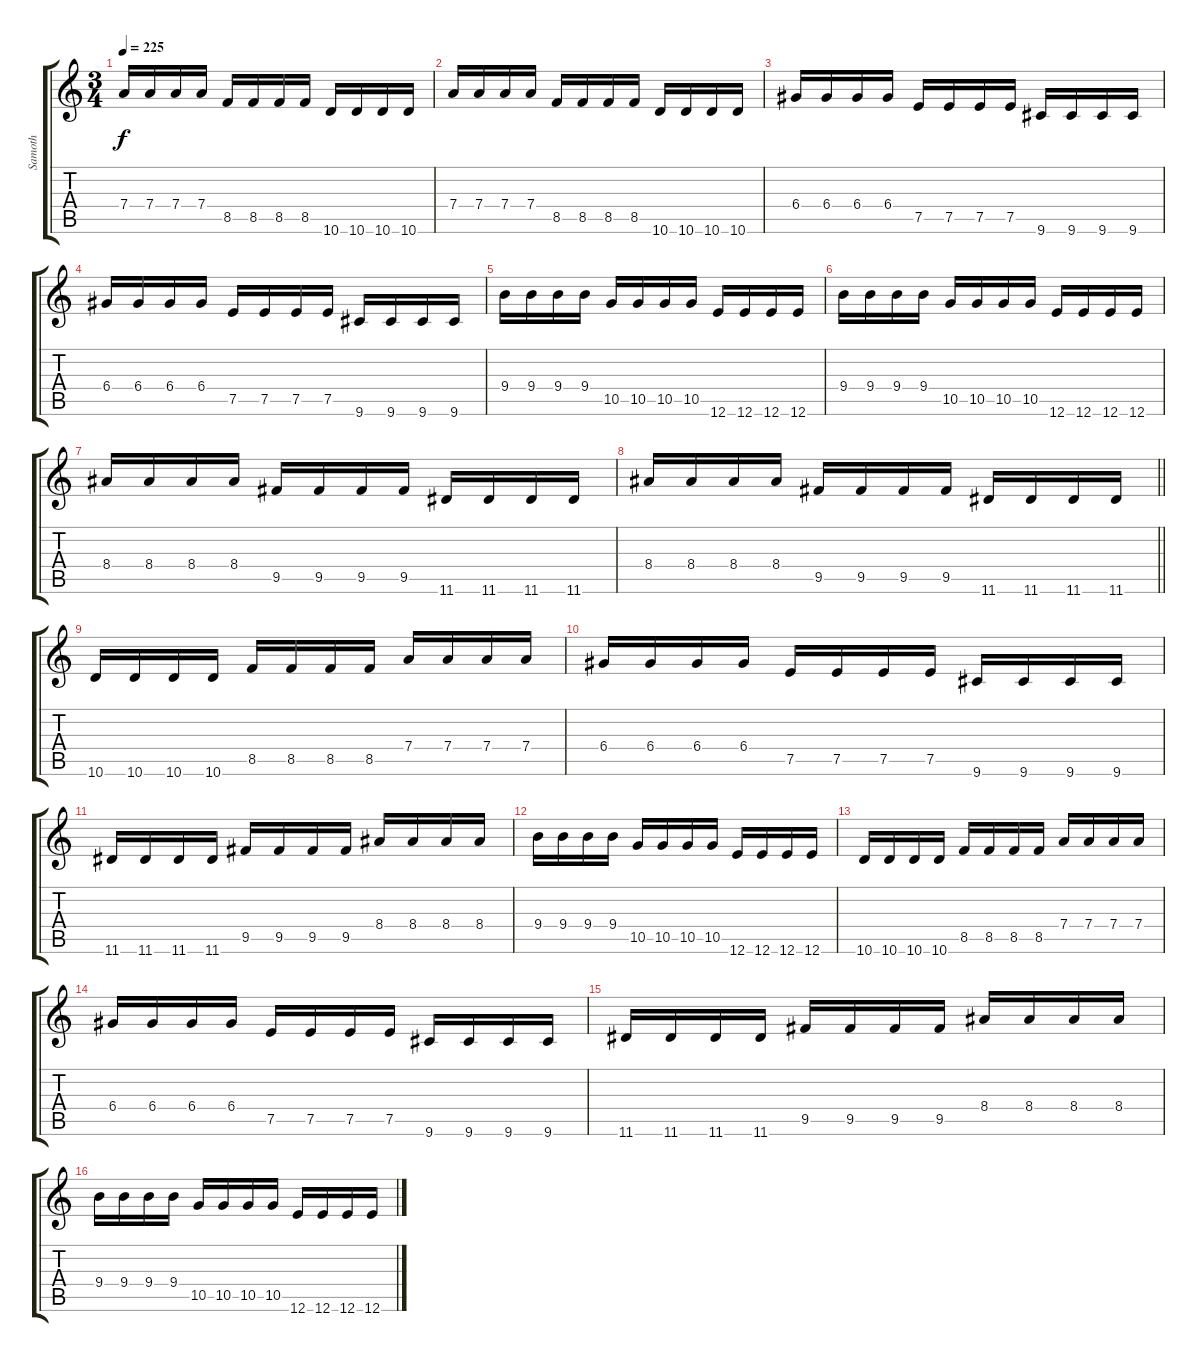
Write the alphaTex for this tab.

\track ("Samoth" "Samoth") {instrument distortionguitar}
\staff {score tabs}
\tuning (E4 B3 G3 D3 A2 E2) {hide}
\ts (3 4)
\tempo 225
\clef g2
\ks c
7.4.16{dy f} 7.4.16 7.4.16 7.4.16 8.5.16 8.5.16 8.5.16 8.5.16 10.6.16 10.6.16 10.6.16 10.6.16 |
7.4.16 7.4.16 7.4.16 7.4.16 8.5.16 8.5.16 8.5.16 8.5.16 10.6.16 10.6.16 10.6.16 10.6.16 |
6.4.16 6.4.16 6.4.16 6.4.16 7.5.16 7.5.16 7.5.16 7.5.16 9.6.16 9.6.16 9.6.16 9.6.16 |
6.4.16 6.4.16 6.4.16 6.4.16 7.5.16 7.5.16 7.5.16 7.5.16 9.6.16 9.6.16 9.6.16 9.6.16 |
9.4.16 9.4.16 9.4.16 9.4.16 10.5.16 10.5.16 10.5.16 10.5.16 12.6.16 12.6.16 12.6.16 12.6.16 |
9.4.16 9.4.16 9.4.16 9.4.16 10.5.16 10.5.16 10.5.16 10.5.16 12.6.16 12.6.16 12.6.16 12.6.16 |
8.4.16 8.4.16 8.4.16 8.4.16 9.5.16 9.5.16 9.5.16 9.5.16 11.6.16 11.6.16 11.6.16 11.6.16 |
\barLineRight lightlight
8.4.16 8.4.16 8.4.16 8.4.16 9.5.16 9.5.16 9.5.16 9.5.16 11.6.16 11.6.16 11.6.16 11.6.16 |
10.6.16 10.6.16 10.6.16 10.6.16 8.5.16 8.5.16 8.5.16 8.5.16 7.4.16 7.4.16 7.4.16 7.4.16 |
6.4.16 6.4.16 6.4.16 6.4.16 7.5.16 7.5.16 7.5.16 7.5.16 9.6.16 9.6.16 9.6.16 9.6.16 |
11.6.16 11.6.16 11.6.16 11.6.16 9.5.16 9.5.16 9.5.16 9.5.16 8.4.16 8.4.16 8.4.16 8.4.16 |
9.4.16 9.4.16 9.4.16 9.4.16 10.5.16 10.5.16 10.5.16 10.5.16 12.6.16 12.6.16 12.6.16 12.6.16 |
10.6.16 10.6.16 10.6.16 10.6.16 8.5.16 8.5.16 8.5.16 8.5.16 7.4.16 7.4.16 7.4.16 7.4.16 |
6.4.16 6.4.16 6.4.16 6.4.16 7.5.16 7.5.16 7.5.16 7.5.16 9.6.16 9.6.16 9.6.16 9.6.16 |
11.6.16 11.6.16 11.6.16 11.6.16 9.5.16 9.5.16 9.5.16 9.5.16 8.4.16 8.4.16 8.4.16 8.4.16 |
9.4.16 9.4.16 9.4.16 9.4.16 10.5.16 10.5.16 10.5.16 10.5.16 12.6.16 12.6.16 12.6.16 12.6.16
